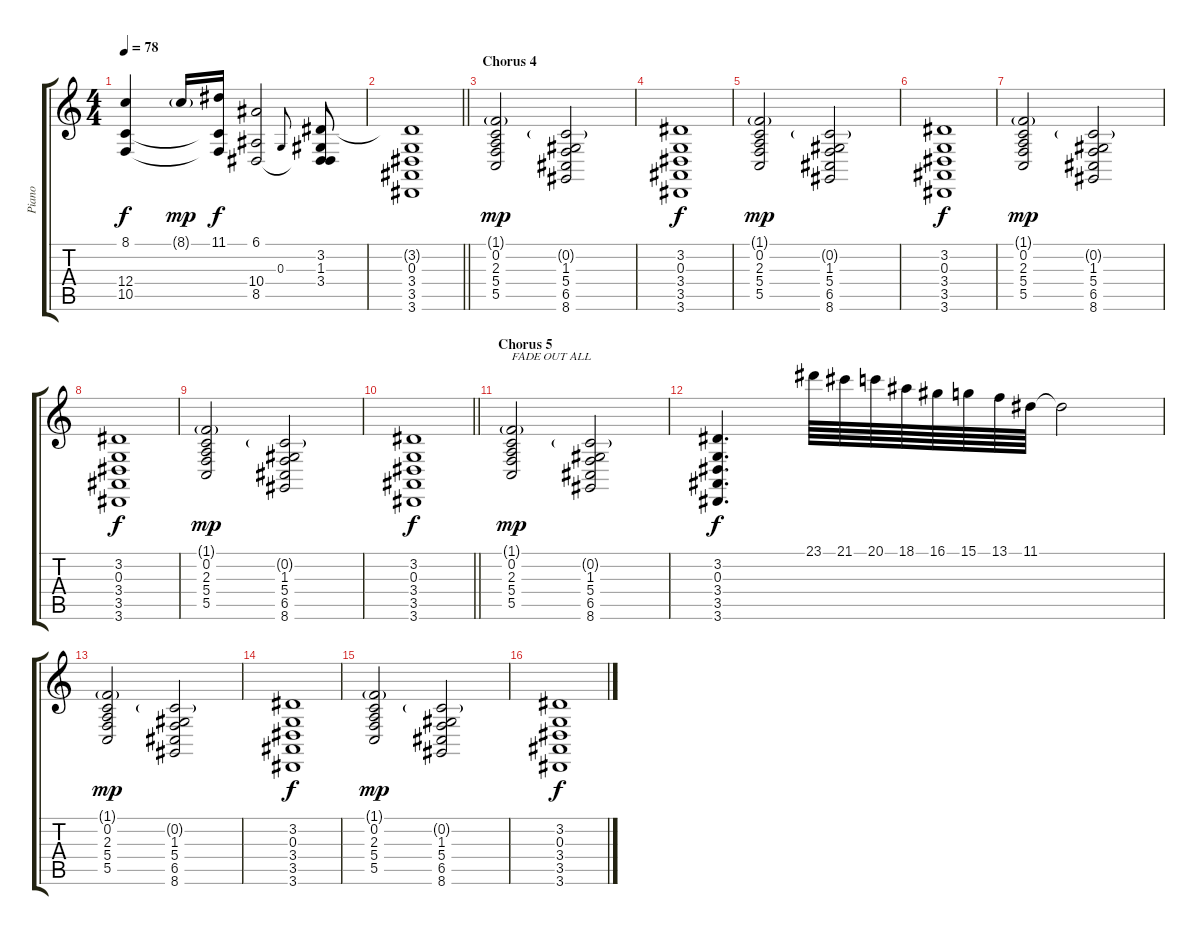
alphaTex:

\track ("Piano" "Piano") {instrument acousticgrandpiano}
\staff {score tabs}
\tuning (E4 C4 G3 C3 G2 C2) {hide}
\ts (4 4)
\tempo 78
\clef g2
\ks c
(8.1 12.4 10.5).4{dy f} 8.1{g}.16{dy mp} (11.1 12.4{t} 10.5{t}).16{dy f} (6.1 10.4 8.5).2 0.3.8{gr onbeat} (3.2 1.3 3.4 8.5{t}).8 |
\barLineRight lightlight
(3.2{t} 0.3 3.4 3.5 3.6).1 |
\section ("" "Chorus 4")
(1.1{g} 0.2 2.3 5.4 5.5).2{dy mp} (0.2{g} 1.3 5.4 6.5 8.6).2 |
(3.2 0.3 3.4 3.5 3.6).1{dy f} |
(1.1{g} 0.2 2.3 5.4 5.5).2{dy mp} (0.2{g} 1.3 5.4 6.5 8.6).2 |
(3.2 0.3 3.4 3.5 3.6).1{dy f} |
(1.1{g} 0.2 2.3 5.4 5.5).2{dy mp} (0.2{g} 1.3 5.4 6.5 8.6).2 |
(3.2 0.3 3.4 3.5 3.6).1{dy f} |
(1.1{g} 0.2 2.3 5.4 5.5).2{dy mp} (0.2{g} 1.3 5.4 6.5 8.6).2 |
\barLineRight lightlight
(3.2 0.3 3.4 3.5 3.6).1{dy f} |
\section ("" "Chorus 5")
(1.1{g} 0.2 2.3 5.4 5.5).2{txt "FADE OUT ALL" dy mp volume 5} (0.2{g} 1.3 5.4 6.5 8.6).2 |
(3.2 0.3 3.4 3.5 3.6).4{d dy f} 23.1.64 21.1.64 20.1.64 18.1.64 16.1.64 15.1.64 13.1.64 11.1.64 11.1{t}.2 |
(1.1{g} 0.2 2.3 5.4 5.5).2{dy mp volume 3} (0.2{g} 1.3 5.4 6.5 8.6).2 |
(3.2 0.3 3.4 3.5 3.6).1{dy f} |
(1.1{g} 0.2 2.3 5.4 5.5).2{dy mp} (0.2{g} 1.3 5.4 6.5 8.6).2 |
(3.2 0.3 3.4 3.5 3.6).1{dy f}
